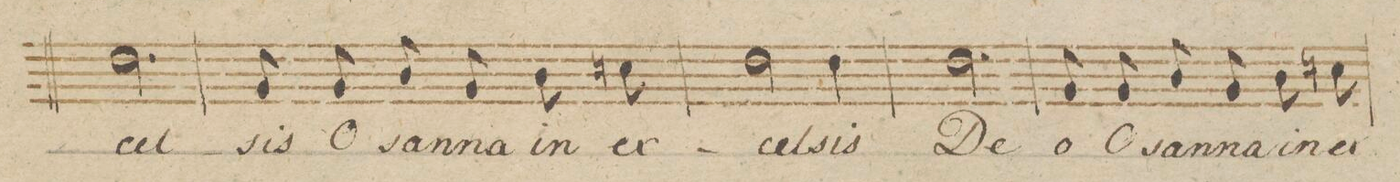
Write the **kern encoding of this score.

**kern	**text
*I"Basso.	*
*clefF4	*
*k[b-]	*
*M3/4	*
*2\right	*
2.F\	-cel-
=79	=79
8BB-/	-sis
8BB-/	O-
8D/	-san-
8BB-/	-na
8D\	in
8En\	ex-
=80	=80
2F\	-cel-
4F\	-sis
=81	=81
2.F\	De-
=82	=82
8BB-/	-o
8BB-/	O-
8D/	-san-
8BB-/	-na
8D\	in
8En\	ex-
=83	=83
*-	*-
